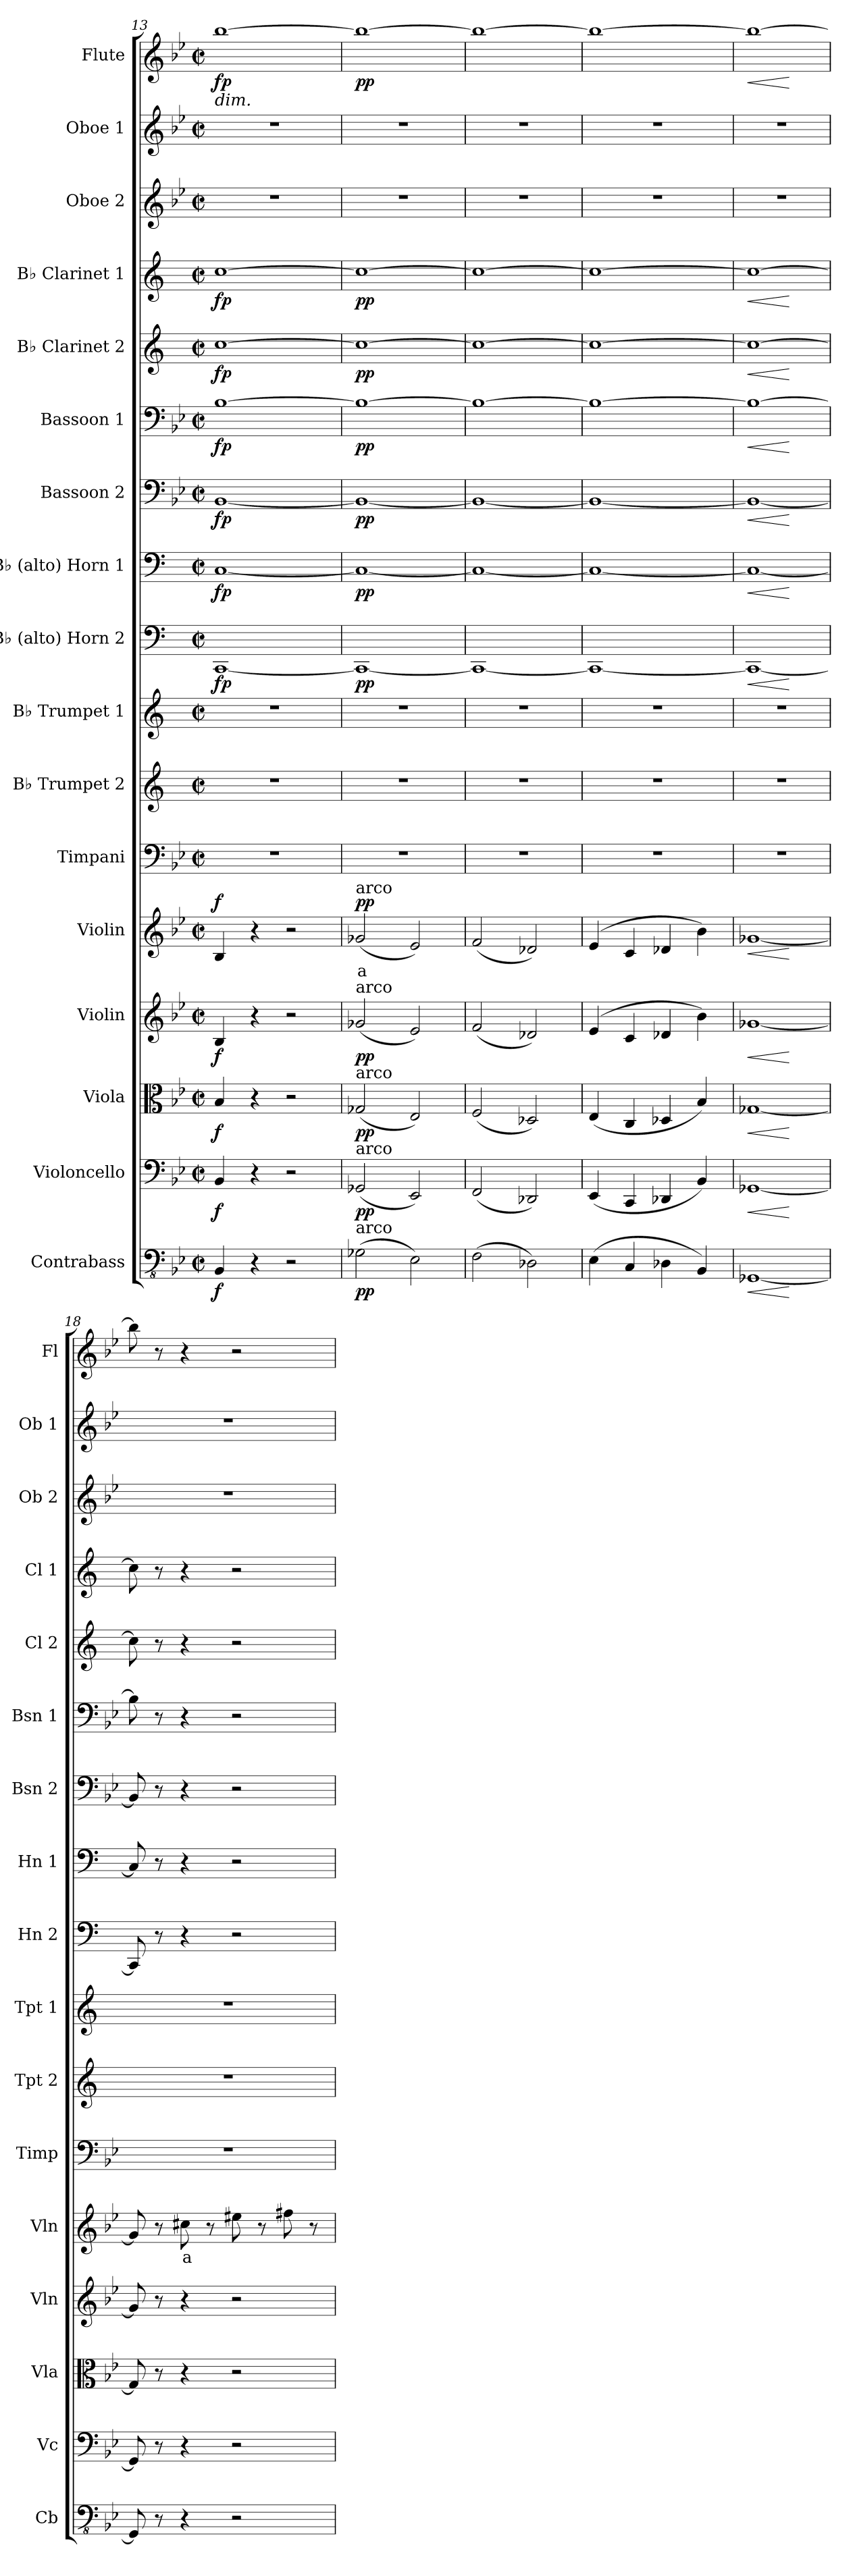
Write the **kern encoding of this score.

**kern	**dynam	**kern	**dynam	**kern	**dynam	**kern	**dynam	**kern	**text	**dynam	**kern	**kern	**kern	**kern	**dynam	**kern	**dynam	**kern	**dynam	**kern	**dynam	**kern	**dynam	**kern	**dynam	**kern	**kern	**kern	**dynam
*part17	*part17	*part16	*part16	*part15	*part15	*part14	*part14	*part13	*part13	*part13	*part12	*part11	*part10	*part9	*part9	*part8	*part8	*part7	*part7	*part6	*part6	*part5	*part5	*part4	*part4	*part3	*part2	*part1	*part1
*staff17	*staff17	*staff16	*staff16	*staff15	*staff15	*staff14	*staff14	*staff13	*staff13	*staff13	*staff12	*staff11	*staff10	*staff9	*staff9	*staff8	*staff8	*staff7	*staff7	*staff6	*staff6	*staff5	*staff5	*staff4	*staff4	*staff3	*staff2	*staff1	*staff1
*I"Contrabass	*	*I"Violoncello	*	*I"Viola	*	*I"Violin	*	*I"Violin	*	*	*I"Timpani	*I"B♭ Trumpet 2	*I"B♭ Trumpet 1	*I"B♭ (alto) Horn 2	*	*I"B♭ (alto) Horn 1	*	*I"Bassoon 2	*	*I"Bassoon 1	*	*I"B♭ Clarinet 2	*	*I"B♭ Clarinet 1	*	*I"Oboe 2	*I"Oboe 1	*I"Flute	*
*I'Cb	*	*I'Vc	*	*I'Vla	*	*I'Vln	*	*I'Vln	*	*	*I'Timp	*I'Tpt 2	*I'Tpt 1	*I'Hn 2	*	*I'Hn 1	*	*I'Bsn 2	*	*I'Bsn 1	*	*I'Cl 2	*	*I'Cl 1	*	*I'Ob 2	*I'Ob 1	*I'Fl	*
*clefFv4	*	*clefF4	*	*clefC3	*	*clefG2	*	*clefG2	*	*	*clefF4	*clefG2	*clefG2	*clefF4	*	*clefF4	*	*clefF4	*	*clefF4	*	*clefG2	*	*clefG2	*	*clefG2	*clefG2	*clefG2	*
*	*	*	*	*	*	*	*	*	*	*	*	*ITrd1c2	*ITrd1c2	*ITrd1c2	*	*ITrd1c2	*	*	*	*	*	*ITrd1c2	*	*ITrd1c2	*	*	*	*	*
*k[b-e-]	*	*k[b-e-]	*	*k[b-e-]	*	*k[b-e-]	*	*k[b-e-]	*	*	*k[b-e-]	*k[b-e-]	*k[b-e-]	*k[b-e-]	*	*k[b-e-]	*	*k[b-e-]	*	*k[b-e-]	*	*k[b-e-]	*	*k[b-e-]	*	*k[b-e-]	*k[b-e-]	*k[b-e-]	*
*M2/2	*	*M2/2	*	*M2/2	*	*M2/2	*	*M2/2	*	*	*M2/2	*M2/2	*M2/2	*M2/2	*	*M2/2	*	*M2/2	*	*M2/2	*	*M2/2	*	*M2/2	*	*M2/2	*M2/2	*M2/2	*
*met(c|)	*	*met(c|)	*	*met(c|)	*	*met(c|)	*	*met(c|)	*	*	*met(c|)	*met(c|)	*met(c|)	*met(c|)	*	*met(c|)	*	*met(c|)	*	*met(c|)	*	*met(c|)	*	*met(c|)	*	*met(c|)	*met(c|)	*met(c|)	*
=13	=13	=13	=13	=13	=13	=13	=13	=13	=13	=13	=13	=13	=13	=13	=13	=13	=13	=13	=13	=13	=13	=13	=13	=13	=13	=13	=13	=13	=13
!	!	!	!	!	!	!	!	!	!	!	!	!	!	!	!	!	!	!	!	!	!	!	!	!	!	!	!	!LO:TX:b:i:t=dim.	!
!	!LO:DY:b	!	!LO:DY:b	!	!LO:DY:b	!	!LO:DY:b	!	!	!LO:DY:b	!	!	!	!	!LO:DY:b	!	!LO:DY:b	!	!LO:DY:b	!	!LO:DY:b	!	!LO:DY:b	!	!LO:DY:b	!	!	!	!LO:DY:b
4BBB-/	f	4BB-/	f	4B-/	f	4B-/	f	4B-/	.	f	1r	1r	1r	[1BBB-	fp	[1BB-	fp	[1BB-	fp	[1B-	fp	[1b-	fp	[1b-	fp	1r	1r	[1bb-	fp
4r	.	4r	.	4r	.	4r	.	4r	.	.	.	.	.	.	.	.	.	.	.	.	.	.	.	.	.	.	.	.	.
2r	.	2r	.	2r	.	2r	.	2r	.	.	.	.	.	.	.	.	.	.	.	.	.	.	.	.	.	.	.	.	.
=14	=14	=14	=14	=14	=14	=14	=14	=14	=14	=14	=14	=14	=14	=14	=14	=14	=14	=14	=14	=14	=14	=14	=14	=14	=14	=14	=14	=14	=14
!	!	!	!	!	!	!	!	!LO:TX:a:t=arco	!	!	!	!	!	!	!	!	!	!	!	!	!	!	!	!	!	!	!	!	!
!	!	!	!	!	!	!LO:TX:a:t=arco	!	!	!	!	!	!	!	!	!	!	!	!	!	!	!	!	!	!	!	!	!	!	!
!	!	!	!	!LO:TX:a:t=arco	!	!	!	!	!	!	!	!	!	!	!	!	!	!	!	!	!	!	!	!	!	!	!	!	!
!	!	!LO:TX:a:t=arco	!	!	!	!	!	!	!	!	!	!	!	!	!	!	!	!	!	!	!	!	!	!	!	!	!	!	!
!LO:TX:a:t=arco	!	!	!	!	!	!	!	!	!	!	!	!	!	!	!	!	!	!	!	!	!	!	!	!	!	!	!	!	!
!	!LO:DY:b	!	!LO:DY:b	!	!LO:DY:b	!	!LO:DY:b	!	!LO:LY:b:color=#FF0000	!LO:DY:b	!	!	!	!	!LO:DY:b	!	!LO:DY:b	!	!LO:DY:b	!	!LO:DY:b	!	!LO:DY:b	!	!LO:DY:b	!	!	!	!LO:DY:b
(>2GG-X\	pp	(<2GG-X/	pp	(<2G-X/	pp	(<2g-X/	pp	(<2g-X/	a	pp	1r	1r	1r	1BBB-_	pp	1BB-_	pp	1BB-_	pp	1B-_	pp	1b-_	pp	1b-_	pp	1r	1r	1bb-_	pp
2EE-\)	.	2EE-/)	.	2E-/)	.	2e-/)	.	2e-/)	.	.	.	.	.	.	.	.	.	.	.	.	.	.	.	.	.	.	.	.	.
=15	=15	=15	=15	=15	=15	=15	=15	=15	=15	=15	=15	=15	=15	=15	=15	=15	=15	=15	=15	=15	=15	=15	=15	=15	=15	=15	=15	=15	=15
(>2FF\	.	(<2FF/	.	(<2F/	.	(<2f/	.	(<2f/	.	.	1r	1r	1r	1BBB-_	.	1BB-_	.	1BB-_	.	1B-_	.	1b-_	.	1b-_	.	1r	1r	1bb-_	.
2DD-X\)	.	2DD-X/)	.	2D-X/)	.	2d-X/)	.	2d-X/)	.	.	.	.	.	.	.	.	.	.	.	.	.	.	.	.	.	.	.	.	.
!!LO:PB:g=z
=16	=16	=16	=16	=16	=16	=16	=16	=16	=16	=16	=16	=16	=16	=16	=16	=16	=16	=16	=16	=16	=16	=16	=16	=16	=16	=16	=16	=16	=16
(>4EE-\	.	(<4EE-/	.	(<4E-/	.	(>4e-/	.	(>4e-/	.	.	1r	1r	1r	1BBB-_	.	1BB-_	.	1BB-_	.	1B-_	.	1b-_	.	1b-_	.	1r	1r	1bb-_	.
4CC/	.	4CC/	.	4C/	.	4c/	.	4c/	.	.	.	.	.	.	.	.	.	.	.	.	.	.	.	.	.	.	.	.	.
4DD-X\	.	4DD-X/	.	4D-X/	.	4d-X/	.	4d-X/	.	.	.	.	.	.	.	.	.	.	.	.	.	.	.	.	.	.	.	.	.
4BBB-/)	.	4BB-/)	.	4B-/)	.	4b-\)	.	4b-\)	.	.	.	.	.	.	.	.	.	.	.	.	.	.	.	.	.	.	.	.	.
=17	=17	=17	=17	=17	=17	=17	=17	=17	=17	=17	=17	=17	=17	=17	=17	=17	=17	=17	=17	=17	=17	=17	=17	=17	=17	=17	=17	=17	=17
!	!LO:HP:b	!	!	!	!	!	!	!	!	!	!	!	!	!	!	!	!	!	!	!	!	!	!	!	!	!	!	!	!
!	!LO:HP:n=1:b	!	!LO:HP:b	!	!	!	!	!	!	!	!	!	!	!	!	!	!	!	!	!	!	!	!	!	!	!	!	!	!
!	!	!	!LO:HP:n=1:b	!	!LO:HP:b	!	!	!	!	!	!	!	!	!	!	!	!	!	!	!	!	!	!	!	!	!	!	!	!
!	!	!	!	!	!LO:HP:n=1:b	!	!LO:HP:b	!	!	!	!	!	!	!	!	!	!	!	!	!	!	!	!	!	!	!	!	!	!
!	!	!	!	!	!	!	!LO:HP:n=1:b	!	!	!LO:HP:b	!	!	!	!	!	!	!	!	!	!	!	!	!	!	!	!	!	!	!
!	!	!	!	!	!	!	!	!	!	!LO:HP:n=1:b	!	!	!	!	!LO:HP:b	!	!	!	!	!	!	!	!	!	!	!	!	!	!
!	!	!	!	!	!	!	!	!	!	!	!	!	!	!	!LO:HP:n=1:b	!	!LO:HP:b	!	!	!	!	!	!	!	!	!	!	!	!
!	!	!	!	!	!	!	!	!	!	!	!	!	!	!	!	!	!LO:HP:n=1:b	!	!LO:HP:b	!	!	!	!	!	!	!	!	!	!
!	!	!	!	!	!	!	!	!	!	!	!	!	!	!	!	!	!	!	!LO:HP:n=1:b	!	!LO:HP:b	!	!	!	!	!	!	!	!
!	!	!	!	!	!	!	!	!	!	!	!	!	!	!	!	!	!	!	!	!	!LO:HP:n=1:b	!	!LO:HP:b	!	!	!	!	!	!
!	!	!	!	!	!	!	!	!	!	!	!	!	!	!	!	!	!	!	!	!	!	!	!LO:HP:n=1:b	!	!LO:HP:b	!	!	!	!
!	!	!	!	!	!	!	!	!	!	!	!	!	!	!	!	!	!	!	!	!	!	!	!	!	!LO:HP:n=1:b	!	!	!	!LO:HP:b
!	!	!	!	!	!	!	!	!	!	!	!	!	!	!	!	!	!	!	!	!	!	!	!	!	!	!	!	!	!LO:HP:n=1:b
[1GGG-X	< >	[1GG-X	< >	[1G-X	< >	[1g-X	< >	[1g-X	.	< >	1r	1r	1r	1BBB-_	< >	1BB-_	< >	1BB-_	< >	1B-_	< >	1b-_	< >	1b-_	< >	1r	1r	1bb-_	< >
.	[	.	[	.	[	.	[	.	.	[	.	.	.	.	[	.	[	.	[	.	[	.	[	.	[	.	.	.	[
=18	=18	=18	=18	=18	=18	=18	=18	=18	=18	=18	=18	=18	=18	=18	=18	=18	=18	=18	=18	=18	=18	=18	=18	=18	=18	=18	=18	=18	=18
8GGG-/]	.	8GG-/]	.	8G-/]	.	8g-/]	.	8g-/]	.	.	1r	1r	1r	8BBB-/]	.	8BB-/]	.	8BB-/]	.	8B-\]	.	8b-\]	.	8b-\]	.	1r	1r	8bb-\]	.
8r	]	8r	]	8r	]	8r	]	8r	.	]	.	.	.	8r	]	8r	]	8r	]	8r	]	8r	]	8r	]	.	.	8r	]
!	!	!	!	!	!	!	!	!	!LO:LY:b:color=#FF0000	!	!	!	!	!	!	!	!	!	!	!	!	!	!	!	!	!	!	!	!
4r	.	4r	.	4r	.	4r	.	8cc#X\	a	.	.	.	.	4r	.	4r	.	4r	.	4r	.	4r	.	4r	.	.	.	4r	.
.	.	.	.	.	.	.	.	8r	.	.	.	.	.	.	.	.	.	.	.	.	.	.	.	.	.	.	.	.	.
2r	.	2r	.	2r	.	2r	.	8ee#X\	.	.	.	.	.	2r	.	2r	.	2r	.	2r	.	2r	.	2r	.	.	.	2r	.
.	.	.	.	.	.	.	.	8r	.	.	.	.	.	.	.	.	.	.	.	.	.	.	.	.	.	.	.	.	.
.	.	.	.	.	.	.	.	8ff#X\	.	.	.	.	.	.	.	.	.	.	.	.	.	.	.	.	.	.	.	.	.
.	.	.	.	.	.	.	.	8r	.	.	.	.	.	.	.	.	.	.	.	.	.	.	.	.	.	.	.	.	.
=	=	=	=	=	=	=	=	=	=	=	=	=	=	=	=	=	=	=	=	=	=	=	=	=	=	=	=	=	=
*-	*-	*-	*-	*-	*-	*-	*-	*-	*-	*-	*-	*-	*-	*-	*-	*-	*-	*-	*-	*-	*-	*-	*-	*-	*-	*-	*-	*-	*-
